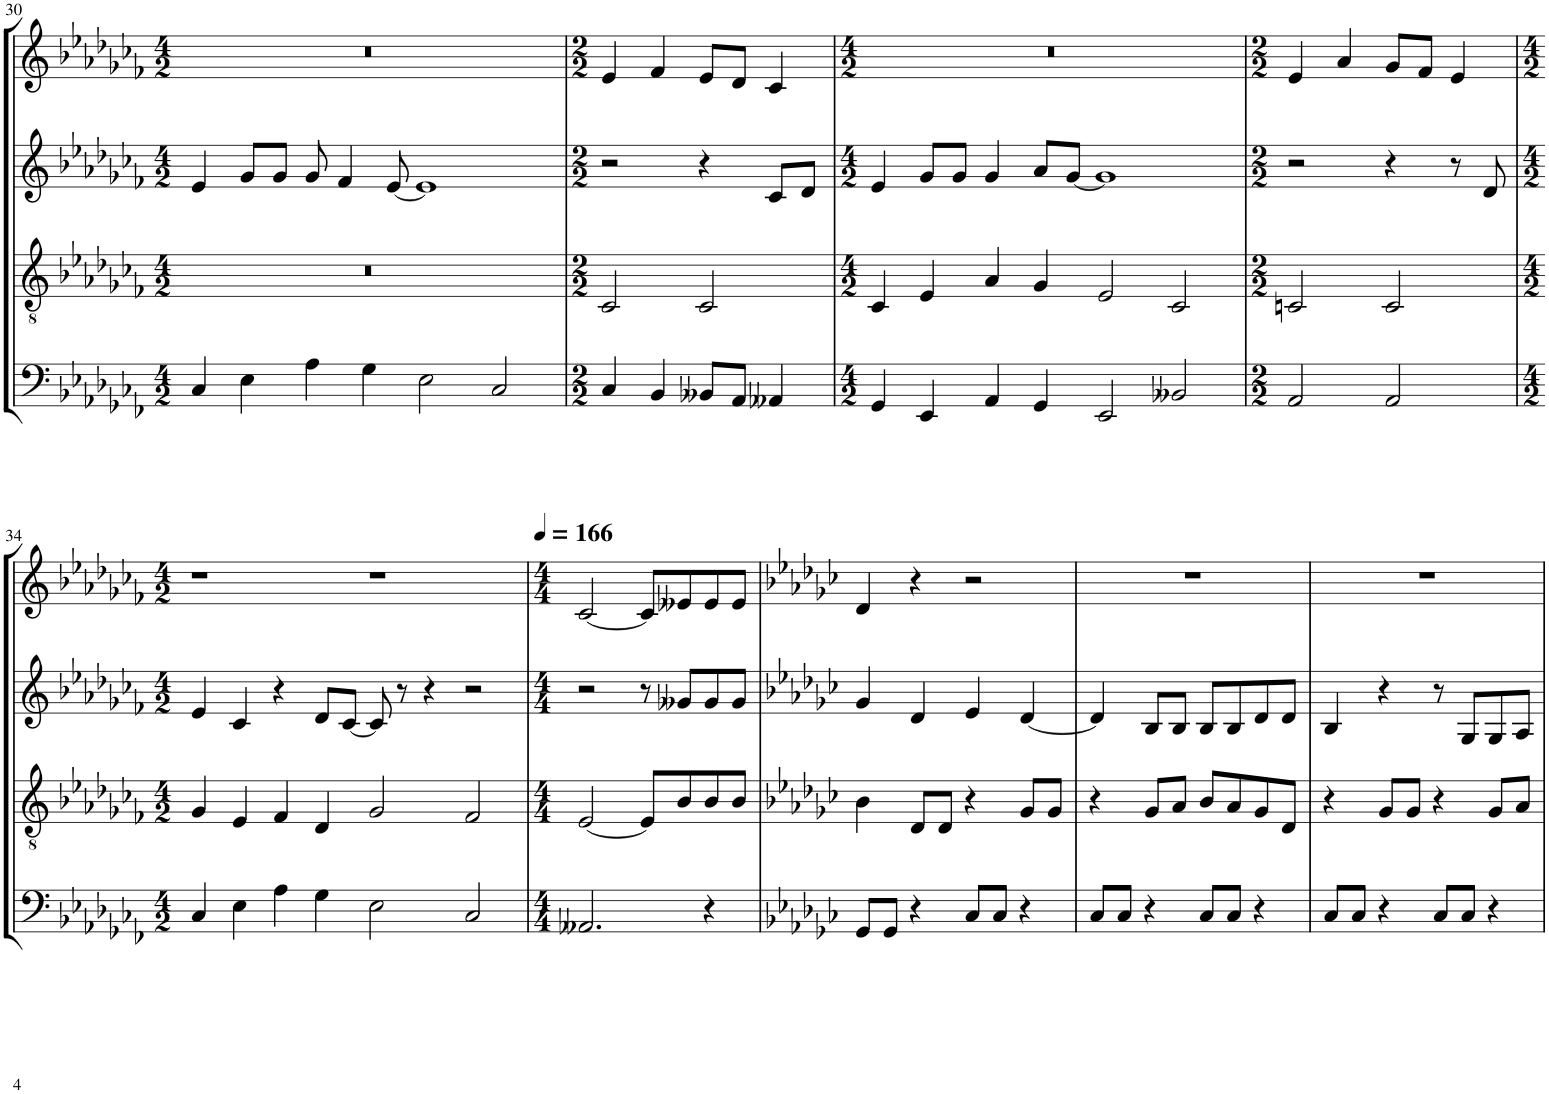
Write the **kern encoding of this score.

**kern	**kern	**kern	**kern
*part4	*part3	*part2	*part1
*staff4	*staff3	*staff2	*staff1
*I"Baritone Saxophone	*I"Tenor Saxophone	*I"Alto Saxophone	*I"Soprano Saxophone
*I'Bar Sax	*I'T Sax	*I'A Sax	*I'S Sax
!!LO:PB:g=z
*clefF4	*clefGv2	*clefG2	*clefG2
*ITrd12c21	*ITrd8c14	*ITrd5c9	*ITrd1c2
*k[b-e-a-d-g-c-f-]	*k[b-e-a-d-g-c-f-]	*k[b-e-a-d-g-c-f-]	*k[b-e-a-d-g-c-f-]
*M4/2	*M4/2	*M4/2	*M4/2
=30	=30	=30	=30
4C-/	0r	4e-/	0r
4E-\	.	8g-/L	.
.	.	8g-/J	.
4A-\	.	8g-/	.
.	.	4f-/	.
4G-\	.	.	.
.	.	[8e-/	.
2E-\	.	1e-]	.
2C-/	.	.	.
=31	=31	=31	=31
*M2/2	*M2/2	*M2/2	*M2/2
4C-/	2C-/	2r	4e-/
4BB-/	.	.	4f-/
8BB--X/L	2C-/	4r	8e-/L
8AA-/J	.	.	8d-/J
4AA--X/	.	8c-/L	4c-/
.	.	8d-/J	.
=32	=32	=32	=32
*M4/2	*M4/2	*M4/2	*M4/2
4GG-/	4C-/	4e-/	0r
4EE-/	4E-/	8g-/L	.
.	.	8g-/J	.
4AA-/	4A-/	4g-/	.
4GG-/	4G-/	8a-/L	.
.	.	[8g-/J	.
2EE-/	2E-/	1g-]	.
2BB--X/	2C-/	.	.
=33	=33	=33	=33
*M2/2	*M2/2	*M2/2	*M2/2
2AA-/	2Cn/	2r	4e-/
.	.	.	4a-/
2AA-/	2C/	4r	8g-/L
.	.	.	8f-/J
.	.	8r	4e-/
.	.	8d-/	.
!!LO:LB:g=z
=34	=34	=34	=34
*M4/2	*M4/2	*M4/2	*M4/2
4C-/	4G-/	4e-/	1r
4E-\	4E-/	4c-/	.
4A-\	4F-/	4r	.
4G-\	4D-/	8d-/L	.
.	.	[8c-/J	.
2E-\	2G-/	8c-/]	1r
.	.	8r	.
.	.	4r	.
2C-/	2F-/	2r	.
=35	=35	=35	=35
*M4/4	*M4/4	*M4/4	*M4/4
*	*	*	*MM166
2.AA--X/	[2E-/	2r	[2c-/
.	8E-/L]	8r	8c-/L]
.	8B-/	8g--X/L	8e--X/
4r	8B-/	8g--/	8e--/
.	8B-/J	8g--/J	8e--/J
=36	=36	=36	=36
*k[b-e-a-d-g-c-]	*k[b-e-a-d-g-c-]	*k[b-e-a-d-g-c-]	*k[b-e-a-d-g-c-]
8GG-/L	4B-\	4g-/	4d-/
8GG-/J	.	.	.
4r	8D-/L	4d-/	4r
.	8D-/J	.	.
8C-/L	4r	4e-/	2r
8C-/J	.	.	.
4r	8G-/L	[4d-/	.
.	8G-/J	.	.
=37	=37	=37	=37
8C-/L	4r	4d-/]	1r
8C-/J	.	.	.
4r	8G-/L	8B-/L	.
.	8A-/J	8B-/J	.
8C-/L	8B-/L	8B-/L	.
8C-/J	8A-/	8B-/	.
4r	8G-/	8d-/	.
.	8D-/J	8d-/J	.
=38	=38	=38	=38
8C-/L	4r	4B-/	1r
8C-/J	.	.	.
4r	8G-/L	4r	.
.	8G-/J	.	.
8C-/L	4r	8r	.
8C-/J	.	8G-/L	.
4r	8G-/L	8G-/	.
.	8A-/J	8A-/J	.
=	=	=	=
*-	*-	*-	*-
